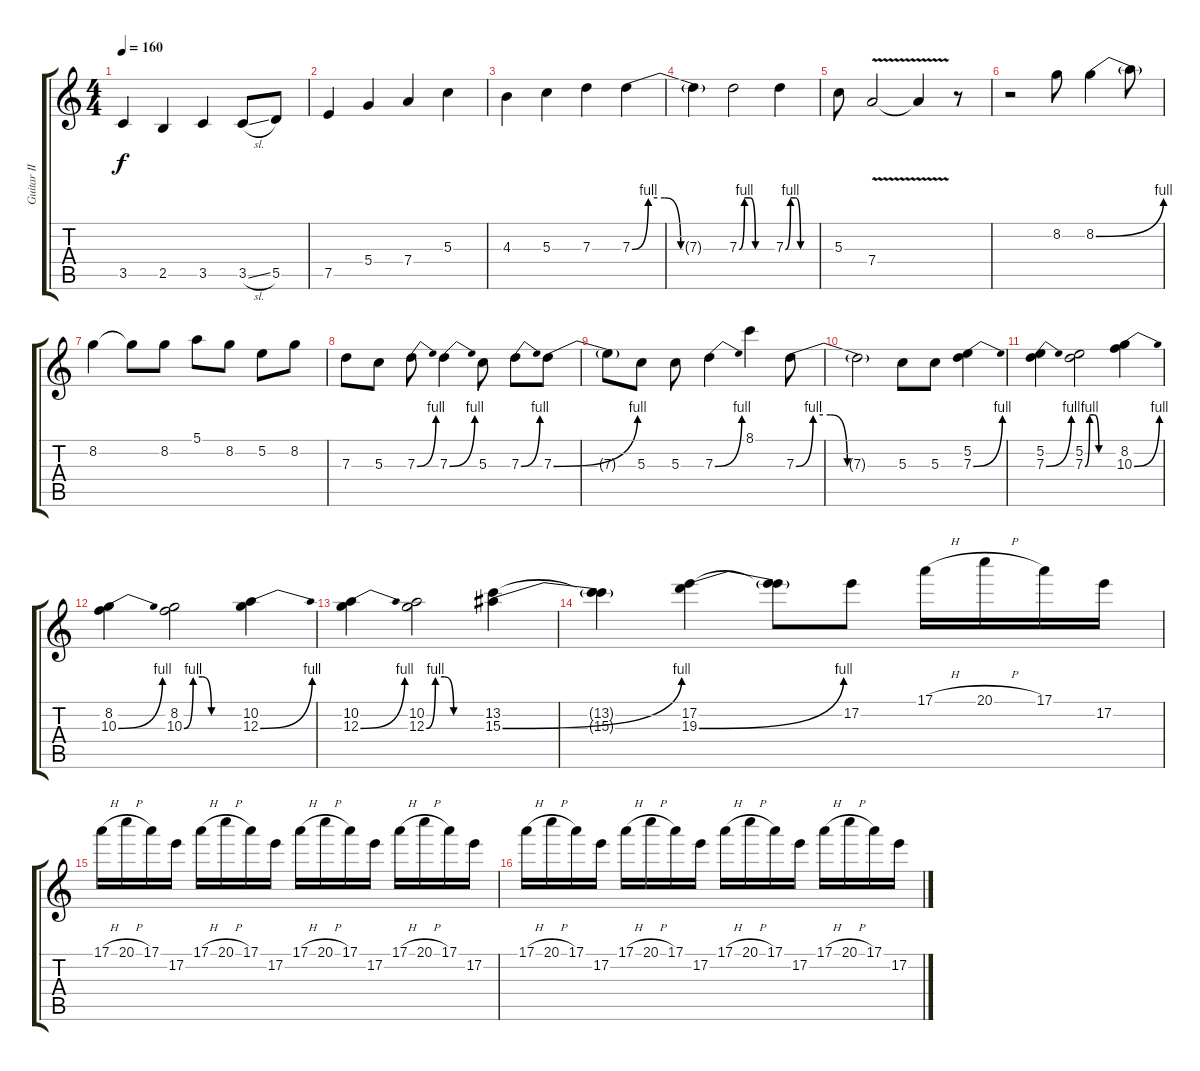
\track ("Guitar II" "Guitar II") {instrument overdrivenguitar}
\staff {score tabs}
\tuning (E4 B3 G3 D3 A2 E2) {hide}
\ts (4 4)
\tempo 160
\clef g2
\ks c
3.5.4{dy f} 2.5.4 3.5.4 3.5{sl}.8 5.5.8 |
7.5.4 5.4.4 7.4.4 5.3.4 |
4.3.4 5.3.4 7.3.4 7.3{be (custom 0 0 10 4 20 4 30 0 60 0)}.4 |
7.3{t}.4 7.3{be (custom 0 0 10 4 20 4 30 0 60 0)}.2 7.3{be (custom 0 0 10 4 20 4 30 0 60 0)}.4 |
5.3.8 7.4{v}.2 7.4{t}.4 r.8 |
r.2 8.2.8 8.2{be (bend 0 0 60 4)}.4 8.2{t}.8 |
8.2.4 8.2{t}.8 8.2.8 5.1.8 8.2.8 5.2.8 8.2.8 |
7.3.8 5.3.8 7.3{be (bend 0 0 60 4)}.8 7.3{be (bend 0 0 60 4)}.4 5.3.8 7.3{be (bend 0 0 60 4)}.8 7.3{be (bend 0 0 60 4)}.8 |
7.3{t}.8 5.3.8 5.3.8 7.3{be (bend 0 0 60 4)}.4 8.1.4 7.3{be (custom 0 0 10 4 20 4 30 0 60 0)}.8 |
7.3{t}.2 5.3.8 5.3.8 (5.2 7.3{be (bend 0 0 60 4)}).4 |
(5.2 7.3{be (bend 0 0 60 4)}).4 (5.2 7.3{be (custom 0 0 10 4 20 4 30 0 60 0)}).2 (8.2 10.3{be (bend 0 0 60 4)}).4 |
(8.2 10.3{be (bend 0 0 60 4)}).4 (8.2 10.3{be (custom 0 0 10 4 20 4 30 0 60 0)}).2 (10.2 12.3{be (bend 0 0 60 4)}).4 |
(10.2 12.3{be (bend 0 0 60 4)}).4 (10.2 12.3{be (custom 0 0 10 4 20 4 30 0 60 0)}).2 (13.2 15.3{be (bend 0 0 60 4)}).4 |
(13.2{t} 15.3{t}).4 (17.2 19.3{be (bend 0 0 60 4)}).4 (17.2{t} 19.3{t}).8 17.2.8 17.1{h}.16 20.1{h}.16 17.1.16 17.2.16 |
17.1{h}.16 20.1{h}.16 17.1.16 17.2.16 17.1{h}.16 20.1{h}.16 17.1.16 17.2.16 17.1{h}.16 20.1{h}.16 17.1.16 17.2.16 17.1{h}.16 20.1{h}.16 17.1.16 17.2.16 |
17.1{h}.16 20.1{h}.16 17.1.16 17.2.16 17.1{h}.16 20.1{h}.16 17.1.16 17.2.16 17.1{h}.16 20.1{h}.16 17.1.16 17.2.16 17.1{h}.16 20.1{h}.16 17.1.16 17.2.16
